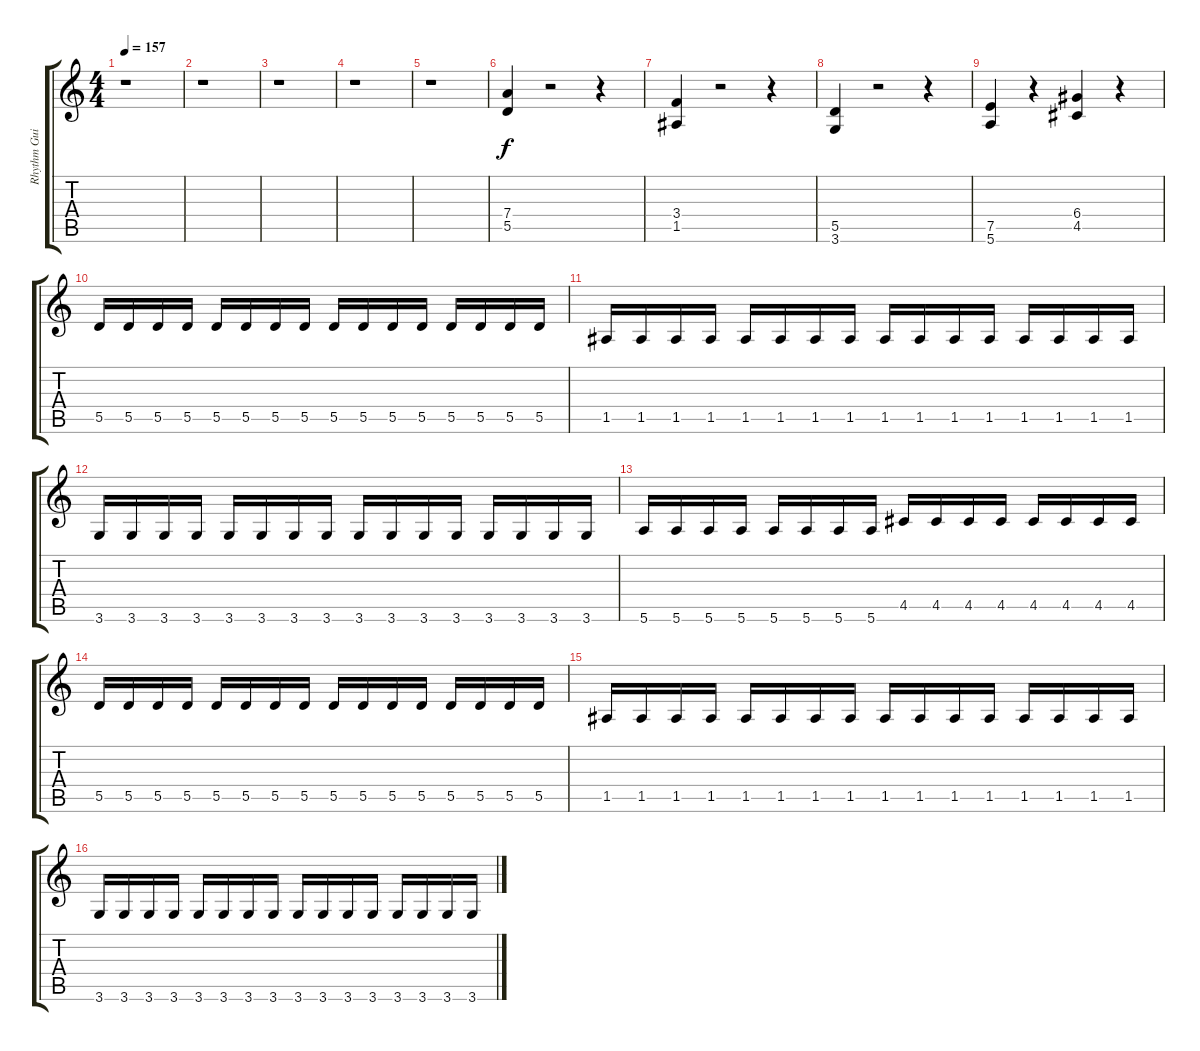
\track ("Rhythm Guitar" "Rhythm Gui") {instrument distortionguitar}
\staff {score tabs}
\tuning (E4 B3 G3 D3 A2 E2) {hide}
\ts (4 4)
\tempo 157
\clef g2
\ks c
r.1{dy f} |
r.1 |
r.1 |
r.1 |
r.1 |
(7.4 5.5).4 r.2 r.4 |
(3.4 1.5).4 r.2 r.4 |
(5.5 3.6).4 r.2 r.4 |
(7.5 5.6).4 r.4 (6.4 4.5).4 r.4 |
5.5.16 5.5.16 5.5.16 5.5.16 5.5.16 5.5.16 5.5.16 5.5.16 5.5.16 5.5.16 5.5.16 5.5.16 5.5.16 5.5.16 5.5.16 5.5.16 |
1.5.16 1.5.16 1.5.16 1.5.16 1.5.16 1.5.16 1.5.16 1.5.16 1.5.16 1.5.16 1.5.16 1.5.16 1.5.16 1.5.16 1.5.16 1.5.16 |
3.6.16 3.6.16 3.6.16 3.6.16 3.6.16 3.6.16 3.6.16 3.6.16 3.6.16 3.6.16 3.6.16 3.6.16 3.6.16 3.6.16 3.6.16 3.6.16 |
5.6.16 5.6.16 5.6.16 5.6.16 5.6.16 5.6.16 5.6.16 5.6.16 4.5.16 4.5.16 4.5.16 4.5.16 4.5.16 4.5.16 4.5.16 4.5.16 |
5.5.16 5.5.16 5.5.16 5.5.16 5.5.16 5.5.16 5.5.16 5.5.16 5.5.16 5.5.16 5.5.16 5.5.16 5.5.16 5.5.16 5.5.16 5.5.16 |
1.5.16 1.5.16 1.5.16 1.5.16 1.5.16 1.5.16 1.5.16 1.5.16 1.5.16 1.5.16 1.5.16 1.5.16 1.5.16 1.5.16 1.5.16 1.5.16 |
3.6.16 3.6.16 3.6.16 3.6.16 3.6.16 3.6.16 3.6.16 3.6.16 3.6.16 3.6.16 3.6.16 3.6.16 3.6.16 3.6.16 3.6.16 3.6.16
